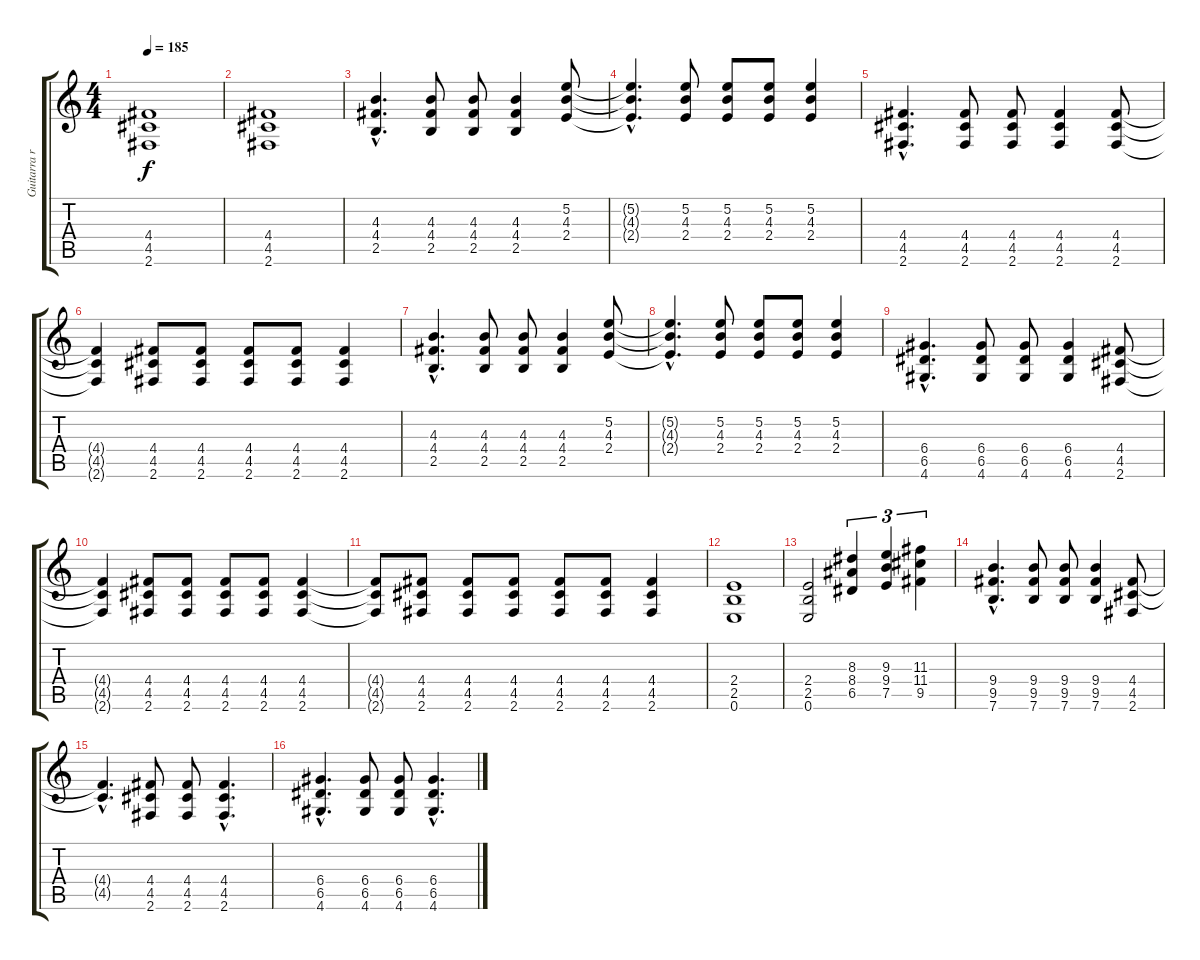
\track ("Guitarra ritmica" "Guitarra r") {instrument distortionguitar}
\staff {score tabs}
\tuning (E4 B3 G3 D3 A2 E2) {hide}
\ts (4 4)
\tempo 185
\clef g2
\ks c
(4.4 4.5 2.6).1{dy f} |
(4.4 4.5 2.6).1 |
(4.3{hac} 4.4{hac} 2.5{hac}).4{d} (4.3 4.4 2.5).8 (4.3 4.4 2.5).8 (4.3 4.4 2.5).4 (5.2 4.3 2.4).8 |
(5.2{hac t} 4.3{hac t} 2.4{hac t}).4{d} (5.2 4.3 2.4).8 (5.2 4.3 2.4).8 (5.2 4.3 2.4).8 (5.2 4.3 2.4).4 |
(4.4{hac} 4.5{hac} 2.6{hac}).4{d} (4.4 4.5 2.6).8 (4.4 4.5 2.6).8 (4.4 4.5 2.6).4 (4.4 4.5 2.6).8 |
(4.4{t} 4.5{t} 2.6{t}).4 (4.4 4.5 2.6).8 (4.4 4.5 2.6).8 (4.4 4.5 2.6).8 (4.4 4.5 2.6).8 (4.4 4.5 2.6).4 |
(4.3{hac} 4.4{hac} 2.5{hac}).4{d} (4.3 4.4 2.5).8 (4.3 4.4 2.5).8 (4.3 4.4 2.5).4 (5.2 4.3 2.4).8 |
(5.2{hac t} 4.3{hac t} 2.4{hac t}).4{d} (5.2 4.3 2.4).8 (5.2 4.3 2.4).8 (5.2 4.3 2.4).8 (5.2 4.3 2.4).4 |
(6.4{hac} 6.5{hac} 4.6{hac}).4{d} (6.4 6.5 4.6).8 (6.4 6.5 4.6).8 (6.4 6.5 4.6).4 (4.4 4.5 2.6).8 |
(4.4{t} 4.5{t} 2.6{t}).4 (4.4 4.5 2.6).8 (4.4 4.5 2.6).8 (4.4 4.5 2.6).8 (4.4 4.5 2.6).8 (4.4 4.5 2.6).4 |
(4.4{t} 4.5{t} 2.6{t}).8 (4.4 4.5 2.6).8 (4.4 4.5 2.6).8 (4.4 4.5 2.6).8 (4.4 4.5 2.6).8 (4.4 4.5 2.6).8 (4.4 4.5 2.6).4 |
(2.4 2.5 0.6).1 |
(2.4 2.5 0.6).2 (8.3 8.4 6.5).4{tu (3 2)} (9.3 9.4 7.5).4{tu (3 2)} (11.3 11.4 9.5).4{tu (3 2)} |
(9.4{hac} 9.5{hac} 7.6{hac}).4{d} (9.4 9.5 7.6).8 (9.4 9.5 7.6).8 (9.4 9.5 7.6).4 (4.4 4.5 2.6).8 |
(4.4{hac t} 4.5{hac t}).4{d} (4.4 4.5 2.6).8 (4.4 4.5 2.6).8 (4.4{hac} 4.5{hac} 2.6{hac}).4{d} |
(6.4{hac} 6.5{hac} 4.6{hac}).4{d} (6.4 6.5 4.6).8 (6.4 6.5 4.6).8 (6.4{hac} 6.5{hac} 4.6{hac}).4{d}
